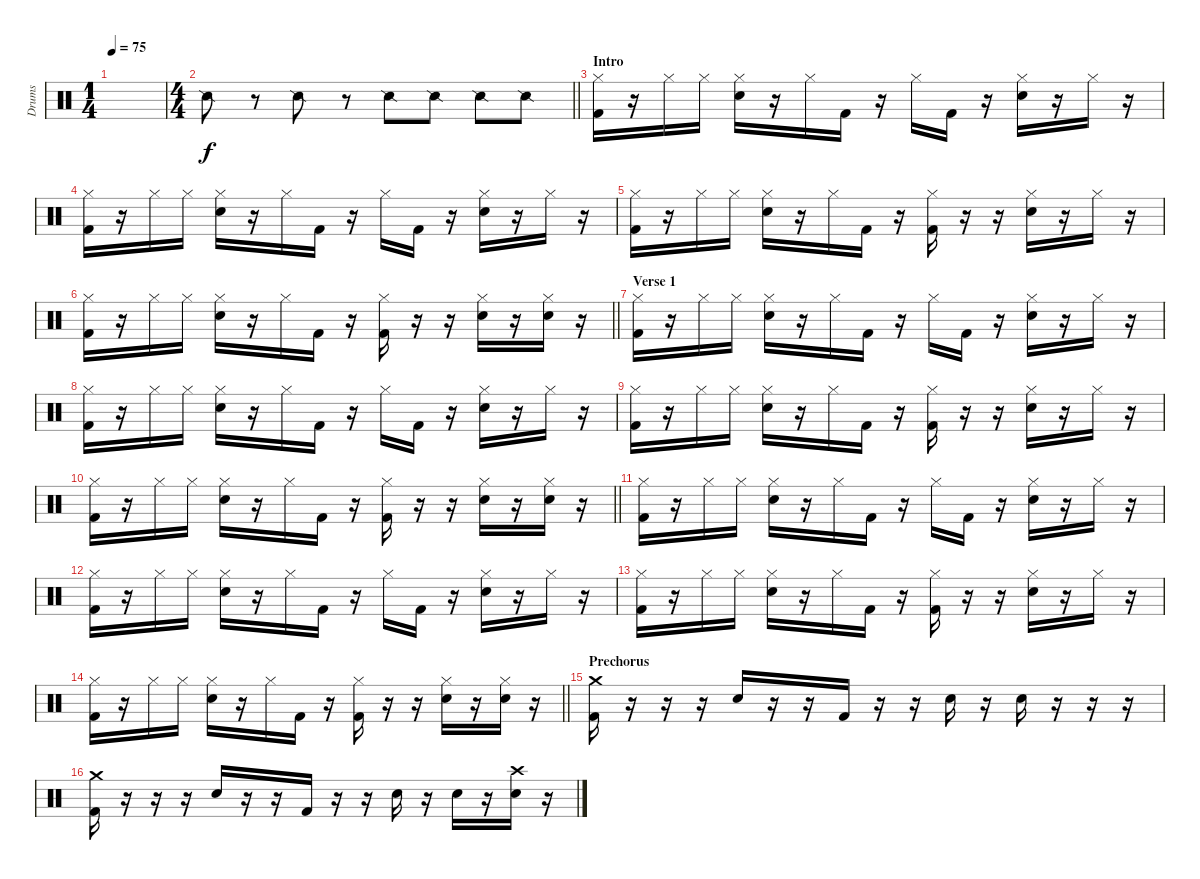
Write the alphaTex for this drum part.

\track ("Drums" "Drums") {instrument percussion}
\staff {score}
\articulation defaults
\ts (1 4)
\tempo 75
\clef neutral
\ks c
|
\ts (4 4)
\barLineRight lightlight "Snare (side stick) 2".8
r.8 "Snare (side stick) 2".8 r.8 "Snare (side stick) 2".8 "Snare (side stick) 2".8 "Snare (side stick) 2".8 "Snare (side stick) 2".8 |
\section ("" "Intro")
("Hi-Hat (closed)" "Kick (hit) 2").16 r.16 "Hi-Hat (closed)".16 "Hi-Hat (closed)".16 ("Hi-Hat (closed)" "Snare (hit) 2").16 r.16 "Hi-Hat (closed)".16 "Kick (hit) 2".16 r.16 "Hi-Hat (closed)".16 "Kick (hit) 2".16 r.16 ("Hi-Hat (closed)" "Snare (hit) 2").16 r.16 "Hi-Hat (closed)".16 r.16 |
("Hi-Hat (closed)" "Kick (hit) 2").16 r.16 "Hi-Hat (closed)".16 "Hi-Hat (closed)".16 ("Hi-Hat (closed)" "Snare (hit) 2").16 r.16 "Hi-Hat (closed)".16 "Kick (hit) 2".16 r.16 "Hi-Hat (closed)".16 "Kick (hit) 2".16 r.16 ("Hi-Hat (closed)" "Snare (hit) 2").16 r.16 "Hi-Hat (closed)".16 r.16 |
("Hi-Hat (closed)" "Kick (hit) 2").16 r.16 "Hi-Hat (closed)".16 "Hi-Hat (closed)".16 ("Hi-Hat (closed)" "Snare (hit) 2").16 r.16 "Hi-Hat (closed)".16 "Kick (hit) 2".16 r.16 ("Hi-Hat (closed)" "Kick (hit) 2").16 r.16 r.16 ("Hi-Hat (closed)" "Snare (hit) 2").16 r.16 "Hi-Hat (closed)".16 r.16 |
\barLineRight lightlight
("Hi-Hat (closed)" "Kick (hit) 2").16 r.16 "Hi-Hat (closed)".16 "Hi-Hat (closed)".16 ("Hi-Hat (closed)" "Snare (hit) 2").16 r.16 "Hi-Hat (closed)".16 "Kick (hit) 2".16 r.16 ("Hi-Hat (closed)" "Kick (hit) 2").16 r.16 r.16 ("Hi-Hat (closed)" "Snare (hit) 2").16 r.16 ("Hi-Hat (closed)" "Snare (hit) 2").16 r.16 |
\section ("" "Verse 1")
("Hi-Hat (closed)" "Kick (hit) 2").16 r.16 "Hi-Hat (closed)".16 "Hi-Hat (closed)".16 ("Hi-Hat (closed)" "Snare (hit) 2").16 r.16 "Hi-Hat (closed)".16 "Kick (hit) 2".16 r.16 "Hi-Hat (closed)".16 "Kick (hit) 2".16 r.16 ("Hi-Hat (closed)" "Snare (hit) 2").16 r.16 "Hi-Hat (closed)".16 r.16 |
("Hi-Hat (closed)" "Kick (hit) 2").16 r.16 "Hi-Hat (closed)".16 "Hi-Hat (closed)".16 ("Hi-Hat (closed)" "Snare (hit) 2").16 r.16 "Hi-Hat (closed)".16 "Kick (hit) 2".16 r.16 "Hi-Hat (closed)".16 "Kick (hit) 2".16 r.16 ("Hi-Hat (closed)" "Snare (hit) 2").16 r.16 "Hi-Hat (closed)".16 r.16 |
("Hi-Hat (closed)" "Kick (hit) 2").16 r.16 "Hi-Hat (closed)".16 "Hi-Hat (closed)".16 ("Hi-Hat (closed)" "Snare (hit) 2").16 r.16 "Hi-Hat (closed)".16 "Kick (hit) 2".16 r.16 ("Hi-Hat (closed)" "Kick (hit) 2").16 r.16 r.16 ("Hi-Hat (closed)" "Snare (hit) 2").16 r.16 "Hi-Hat (closed)".16 r.16 |
\barLineRight lightlight
("Hi-Hat (closed)" "Kick (hit) 2").16 r.16 "Hi-Hat (closed)".16 "Hi-Hat (closed)".16 ("Hi-Hat (closed)" "Snare (hit) 2").16 r.16 "Hi-Hat (closed)".16 "Kick (hit) 2".16 r.16 ("Hi-Hat (closed)" "Kick (hit) 2").16 r.16 r.16 ("Hi-Hat (closed)" "Snare (hit) 2").16 r.16 ("Hi-Hat (closed)" "Snare (hit) 2").16 r.16 |
("Hi-Hat (closed)" "Kick (hit) 2").16 r.16 "Hi-Hat (closed)".16 "Hi-Hat (closed)".16 ("Hi-Hat (closed)" "Snare (hit) 2").16 r.16 "Hi-Hat (closed)".16 "Kick (hit) 2".16 r.16 "Hi-Hat (closed)".16 "Kick (hit) 2".16 r.16 ("Hi-Hat (closed)" "Snare (hit) 2").16 r.16 "Hi-Hat (closed)".16 r.16 |
("Hi-Hat (closed)" "Kick (hit) 2").16 r.16 "Hi-Hat (closed)".16 "Hi-Hat (closed)".16 ("Hi-Hat (closed)" "Snare (hit) 2").16 r.16 "Hi-Hat (closed)".16 "Kick (hit) 2".16 r.16 "Hi-Hat (closed)".16 "Kick (hit) 2".16 r.16 ("Hi-Hat (closed)" "Snare (hit) 2").16 r.16 "Hi-Hat (closed)".16 r.16 |
("Hi-Hat (closed)" "Kick (hit) 2").16 r.16 "Hi-Hat (closed)".16 "Hi-Hat (closed)".16 ("Hi-Hat (closed)" "Snare (hit) 2").16 r.16 "Hi-Hat (closed)".16 "Kick (hit) 2".16 r.16 ("Hi-Hat (closed)" "Kick (hit) 2").16 r.16 r.16 ("Hi-Hat (closed)" "Snare (hit) 2").16 r.16 "Hi-Hat (closed)".16 r.16 |
\barLineRight lightlight
("Hi-Hat (closed)" "Kick (hit) 2").16 r.16 "Hi-Hat (closed)".16 "Hi-Hat (closed)".16 ("Hi-Hat (closed)" "Snare (hit) 2").16 r.16 "Hi-Hat (closed)".16 "Kick (hit) 2".16 r.16 ("Hi-Hat (closed)" "Kick (hit) 2").16 r.16 r.16 ("Hi-Hat (closed)" "Snare (hit) 2").16 r.16 ("Hi-Hat (closed)" "Snare (hit) 2").16 r.16 |
\section ("" "Prechorus")
("Crash medium (hit)" "Kick (hit) 2").16 r.16 r.16 r.16 "Snare (hit) 2".16 r.16 r.16 "Kick (hit) 2".16 r.16 r.16 "Snare (hit) 2".16 r.16 "Snare (hit) 2".16 r.16 r.16 r.16 |
("Crash medium (hit)" "Kick (hit) 2").16 r.16 r.16 r.16 "Snare (hit) 2".16 r.16 r.16 "Kick (hit) 2".16 r.16 r.16 "Snare (hit) 2".16 r.16 "Snare (hit) 2".16 r.16 ("Crash high (hit)" "Snare (hit) 2").16 r.16
